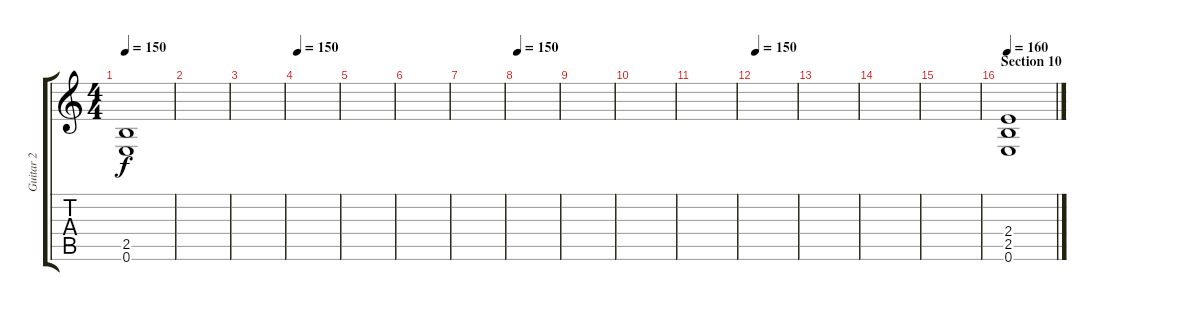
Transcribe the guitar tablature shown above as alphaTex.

\track ("Guitar 2" "Guitar 2") {instrument distortionguitar}
\staff {score tabs}
\tuning (E4 B3 G3 D3 A2 E2) {hide}
\ts (4 4)
\tempo 150
\clef g2
\ks c
(2.5{t} 0.6{t}).1{dy f} |
|
|
\tempo 150
|
|
|
|
\tempo 150
|
|
|
|
\tempo 150
|
|
|
|
\section ("" "Section 10")
\tempo 160
(2.4 2.5 0.6).1{volume 10 balance 11}
